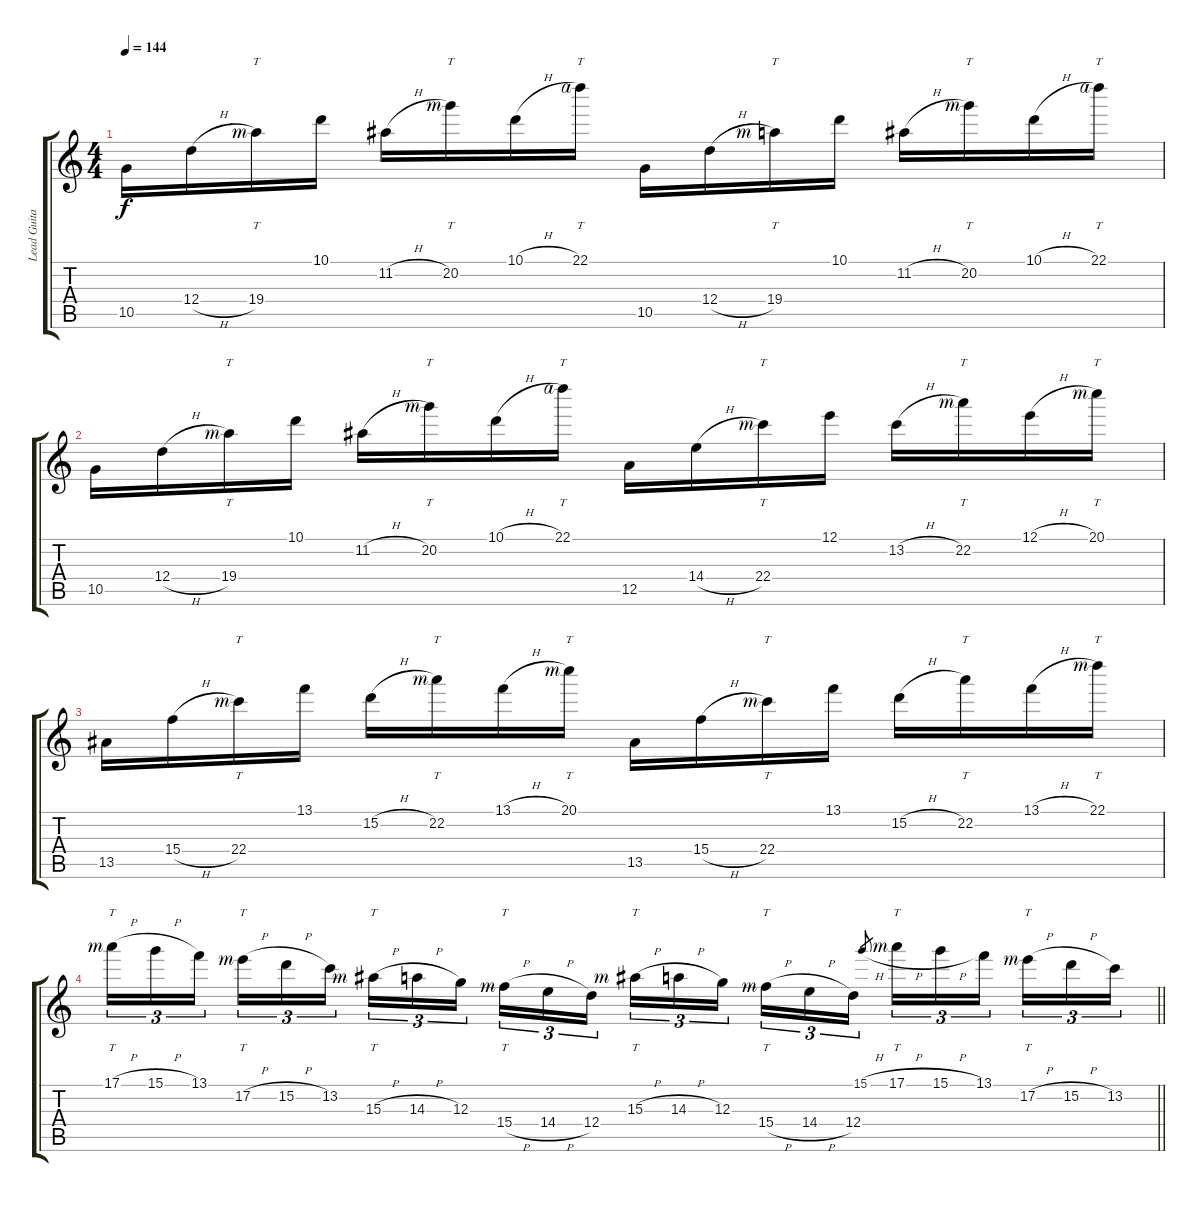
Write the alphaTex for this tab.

\track ("Lead Guitar 1" "Lead Guita") {instrument distortionguitar}
\staff {score tabs}
\tuning (E4 B3 G3 D3 A2 E2) {hide}
\ts (4 4)
\tempo 144
\clef g2
\ks c
10.5.16{dy f} 12.4{h}.16 19.4{rf 3}.16{tt} 10.1.16 11.2{h}.16 20.2{rf 3}.16{tt} 10.1{h}.16 22.1{rf 4}.16{tt} 10.5.16 12.4{h}.16 19.4{rf 3}.16{tt} 10.1.16 11.2{h}.16 20.2{rf 3}.16{tt} 10.1{h}.16 22.1{rf 4}.16{tt} |
10.5.16 12.4{h}.16 19.4{rf 3}.16{tt} 10.1.16 11.2{h}.16 20.2{rf 3}.16{tt} 10.1{h}.16 22.1{rf 4}.16{tt} 12.5.16 14.4{h}.16 22.4{rf 3}.16{tt} 12.1.16 13.2{h}.16 22.2{rf 3}.16{tt} 12.1{h}.16 20.1{rf 3}.16{tt} |
13.5.16 15.4{h}.16 22.4{rf 3}.16{tt} 13.1.16 15.2{h}.16 22.2{rf 3}.16{tt} 13.1{h}.16 20.1{rf 3}.16{tt} 13.5.16 15.4{h}.16 22.4{rf 3}.16{tt} 13.1.16 15.2{h}.16 22.2.16{tt} 13.1{h}.16 22.1{rf 3}.16{tt} |
\barLineRight lightlight
17.1{h rf 3}.16{tt tu (3 2)} 15.1{h}.16{tu (3 2)} 13.1.16{tu (3 2) beam splitsecondary} 17.2{h rf 3}.16{tt tu (3 2)} 15.2{h}.16{tu (3 2)} 13.2.16{tu (3 2)} 15.3{h rf 3}.16{tt tu (3 2)} 14.3{h}.16{tu (3 2)} 12.3.16{tu (3 2) beam splitsecondary} 15.4{h rf 3}.16{tt tu (3 2)} 14.4{h}.16{tu (3 2)} 12.4.16{tu (3 2)} 15.3{h rf 3}.16{tt tu (3 2)} 14.3{h}.16{tu (3 2)} 12.3.16{tu (3 2) beam splitsecondary} 15.4{h rf 3}.16{tt tu (3 2)} 14.4{h}.16{tu (3 2)} 12.4.16{tu (3 2)} 15.1{h}.8{gr} 17.1{h rf 3}.16{tt tu (3 2)} 15.1{h}.16{tu (3 2)} 13.1.16{tu (3 2) beam splitsecondary} 17.2{h rf 3}.16{tt tu (3 2)} 15.2{h}.16{tu (3 2)} 13.2.16{tu (3 2)}
